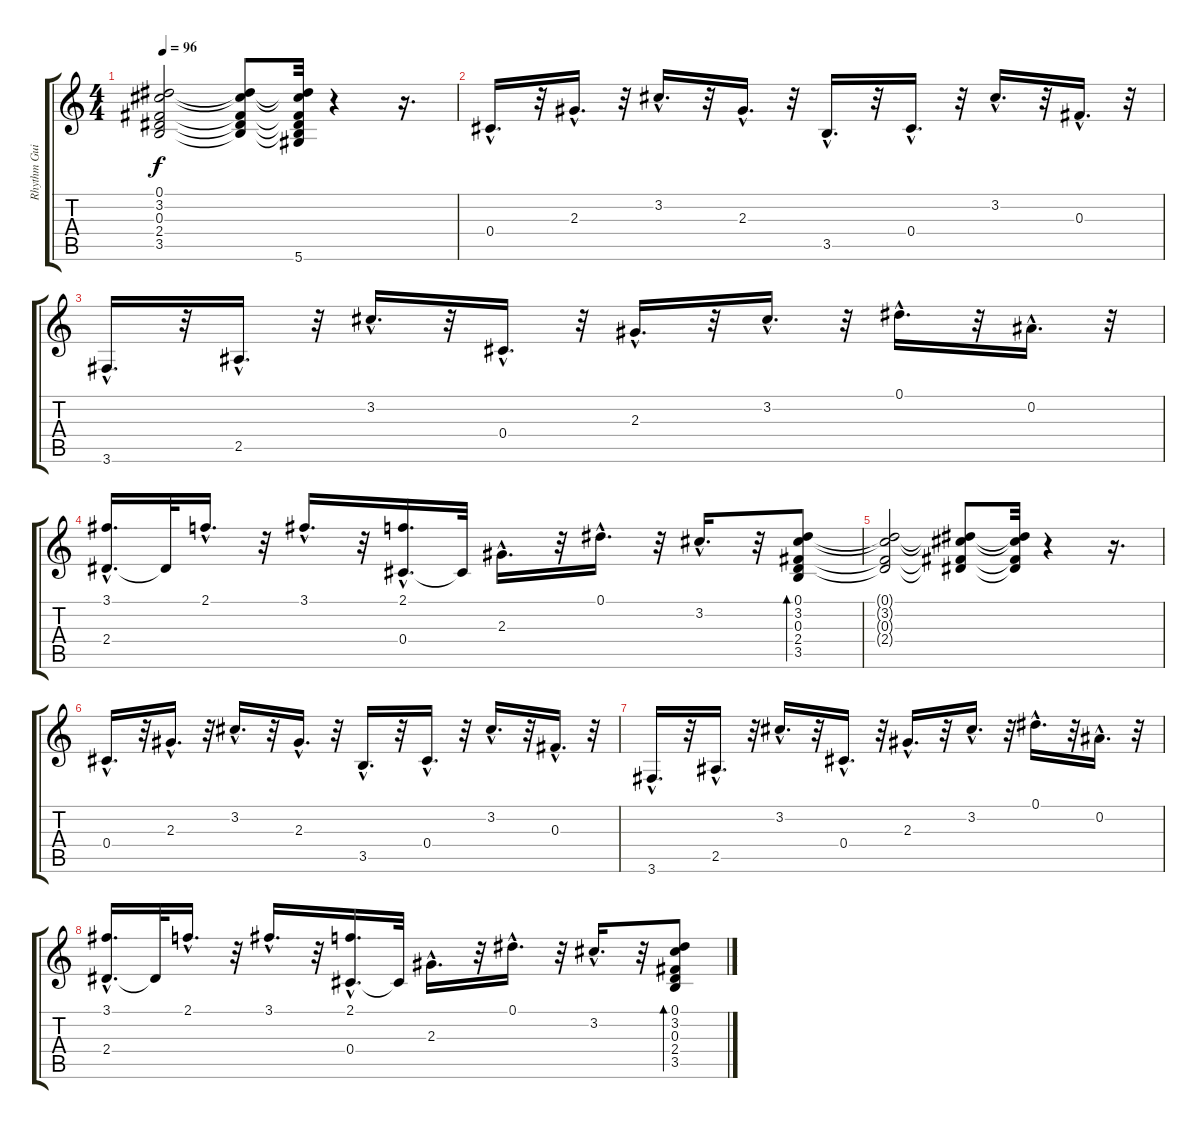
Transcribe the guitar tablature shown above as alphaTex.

\track ("Rhythm Guitar" "Rhythm Gui") {instrument electricguitarclean}
\staff {score tabs}
\tuning (Eb4 Bb3 Gb3 Db3 Ab2 Eb2) {hide}
\ts (4 4)
\tempo 96
\clef g2
\ks c
(0.1{t} 3.2{t} 0.3{t} 2.4{t} 3.5{t}).2{dy f} (0.1{t} 3.2{t} 0.3{t} 2.4{t} 3.5{t}).8 (0.1{t} 3.2{t} 0.3{t} 2.4{t} 3.5{t} 5.6{t}).32 r.4 r.16{d} |
0.4{hac}.16{d volume 5 instrument electricguitarclean} r.32 2.3{hac}.16{d} r.32 3.2{hac}.16{d} r.32 2.3{hac}.16{d} r.32 3.5{hac}.16{d} r.32 0.4{hac}.16{d} r.32 3.2{hac}.16{d} r.32 0.3{hac}.16{d} r.32 |
3.6{hac}.16{d} r.32 2.5{hac}.16{d} r.32 3.2{hac}.16{d} r.32 0.4{hac}.16{d} r.32 2.3{hac}.16{d} r.32 3.2{hac}.16{d} r.32 0.1{hac}.16{d} r.32 0.2{hac}.16{d} r.32 |
(3.1{hac} 2.4{hac}).16{d} 2.4{t}.32 2.1{hac}.16{d} r.32 3.1{hac}.16{d} r.32 (2.1{hac} 0.4{hac}).16{d} 0.4{t}.32 2.3{hac}.16{d} r.32 0.1{hac}.16{d} r.32 3.2{hac}.16{d} r.32 (0.1 3.2 0.3 2.4 3.5).8{bd 120} |
(0.1{t} 3.2{t} 0.3{t} 2.4{t}).2 (0.1{t} 3.2{t} 0.3{t} 2.4{t}).8 (0.1{t} 3.2{t} 0.3{t} 2.4{t}).32 r.4 r.16{d} |
0.4{hac}.16{d} r.32 2.3{hac}.16{d} r.32 3.2{hac}.16{d} r.32 2.3{hac}.16{d} r.32 3.5{hac}.16{d} r.32 0.4{hac}.16{d} r.32 3.2{hac}.16{d} r.32 0.3{hac}.16{d} r.32 |
3.6{hac}.16{d} r.32 2.5{hac}.16{d} r.32 3.2{hac}.16{d} r.32 0.4{hac}.16{d} r.32 2.3{hac}.16{d} r.32 3.2{hac}.16{d} r.32 0.1{hac}.16{d} r.32 0.2{hac}.16{d} r.32 |
(3.1{hac} 2.4{hac}).16{d} 2.4{t}.32 2.1{hac}.16{d} r.32 3.1{hac}.16{d} r.32 (2.1{hac} 0.4{hac}).16{d} 0.4{t}.32 2.3{hac}.16{d} r.32 0.1{hac}.16{d} r.32 3.2{hac}.16{d} r.32 (0.1 3.2 0.3 2.4 3.5).8{bd 120}
